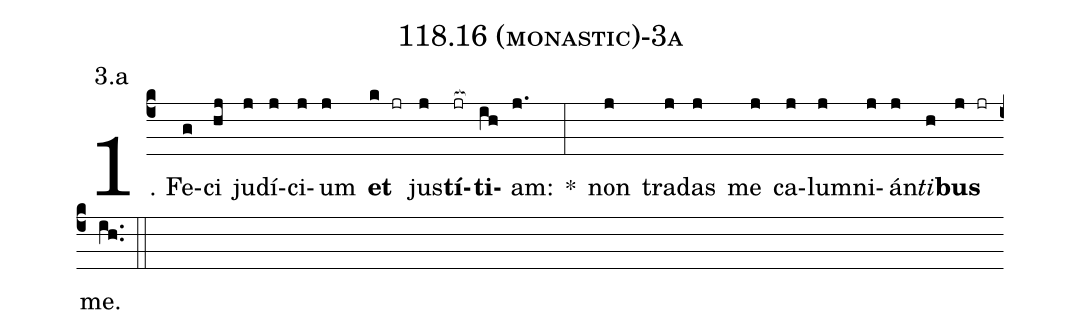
name: 118.16 (monastic)-3a;
annotation: 3.a;
%%
(c4)1. Fe(g)ci(hj) ju(j)dí(j)ci(j)um(j) <b>et</b>(k jr) jus(j)<b>tí</b>(jr[ocb:1{])<b>ti</b>(ih[ocb:0}])am:(j.) *(:) non(j) tra(j)das(j) me(j) ca(j)lum(j)ni(j)án(j)<i>ti</i>(h)<b>bus</b>(j jr) me.(ih..) (::)
